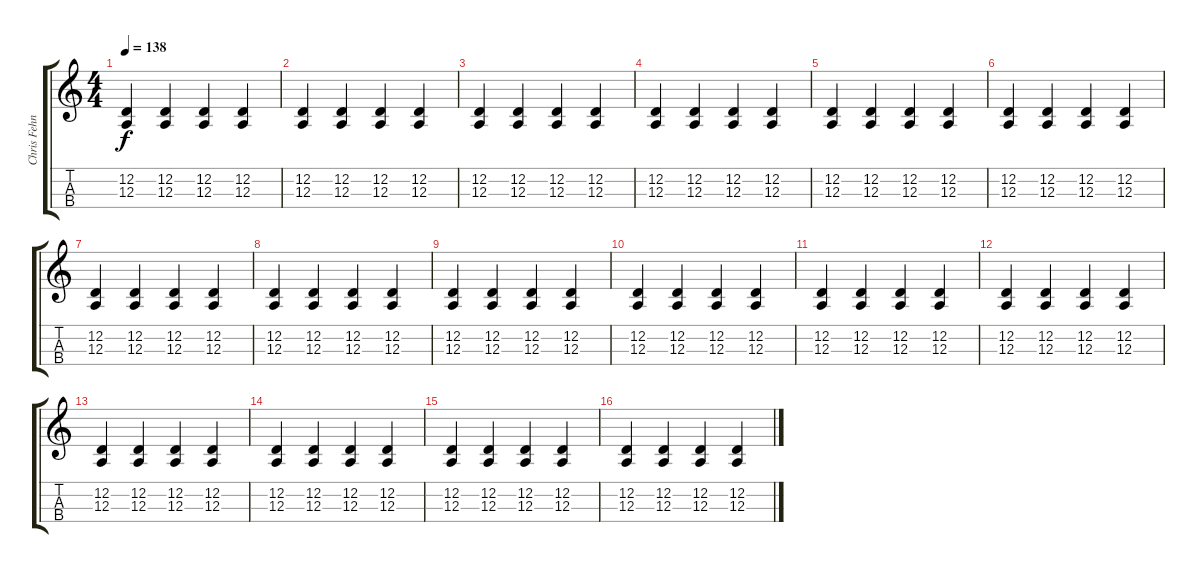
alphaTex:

\track ("Chris Fehn" "Chris Fehn") {instrument melodictom}
\staff {score tabs}
\tuning (G3 D3 A2 E2) {hide}
\ts (4 4)
\tempo 138
\clef g2
\ks c
(12.2 12.3).4{dy f} (12.2 12.3).4 (12.2 12.3).4 (12.2 12.3).4 |
(12.2 12.3).4 (12.2 12.3).4 (12.2 12.3).4 (12.2 12.3).4 |
(12.2 12.3).4 (12.2 12.3).4 (12.2 12.3).4 (12.2 12.3).4 |
(12.2 12.3).4 (12.2 12.3).4 (12.2 12.3).4 (12.2 12.3).4 |
(12.2 12.3).4 (12.2 12.3).4 (12.2 12.3).4 (12.2 12.3).4 |
(12.2 12.3).4 (12.2 12.3).4 (12.2 12.3).4 (12.2 12.3).4 |
(12.2 12.3).4 (12.2 12.3).4 (12.2 12.3).4 (12.2 12.3).4 |
(12.2 12.3).4 (12.2 12.3).4 (12.2 12.3).4 (12.2 12.3).4 |
(12.2 12.3).4 (12.2 12.3).4 (12.2 12.3).4 (12.2 12.3).4 |
(12.2 12.3).4 (12.2 12.3).4 (12.2 12.3).4 (12.2 12.3).4 |
(12.2 12.3).4 (12.2 12.3).4 (12.2 12.3).4 (12.2 12.3).4 |
(12.2 12.3).4 (12.2 12.3).4 (12.2 12.3).4 (12.2 12.3).4 |
(12.2 12.3).4 (12.2 12.3).4 (12.2 12.3).4 (12.2 12.3).4 |
(12.2 12.3).4 (12.2 12.3).4 (12.2 12.3).4 (12.2 12.3).4 |
(12.2 12.3).4 (12.2 12.3).4 (12.2 12.3).4 (12.2 12.3).4 |
(12.2 12.3).4 (12.2 12.3).4 (12.2 12.3).4 (12.2 12.3).4
